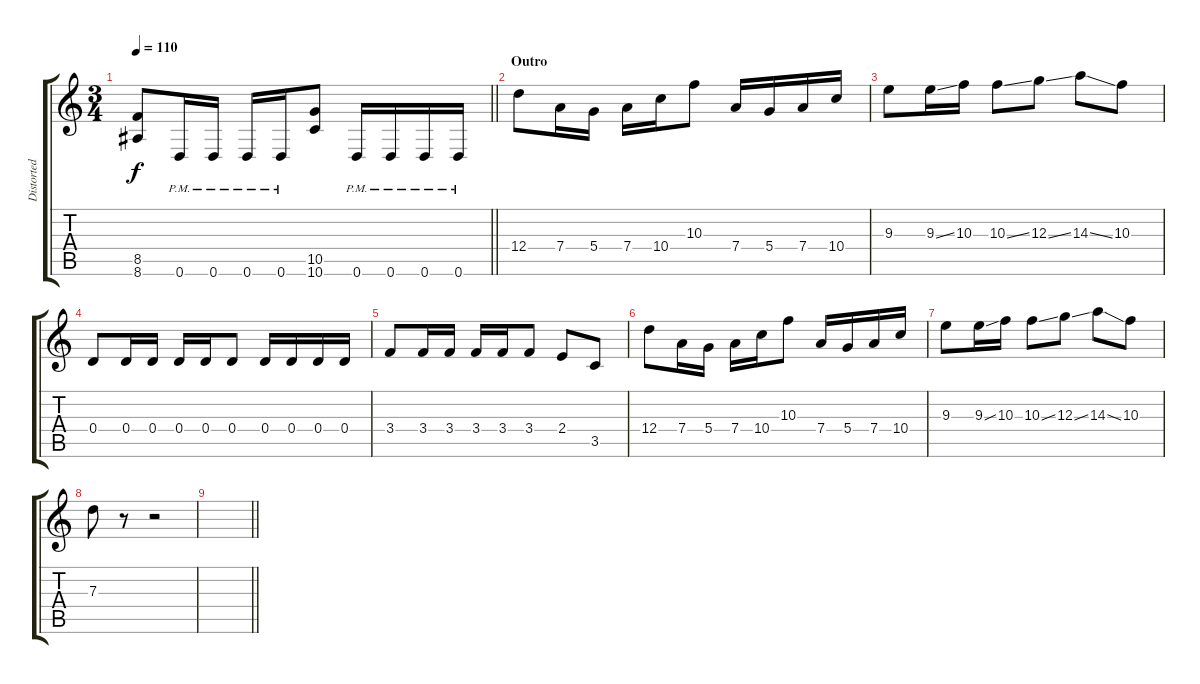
\track ("Distorted Lead" "Distorted ") {instrument distortionguitar}
\staff {score tabs}
\tuning (E4 B3 G3 D3 A2 D2) {hide}
\ts (3 4)
\tempo 110
\clef g2
\barLineRight lightlight
\ks c
(8.5 8.6).8{dy f} 0.6{pm}.16 0.6{pm}.16 0.6{pm}.16 0.6{pm}.16 (10.5 10.6).8 0.6{pm}.16 0.6{pm}.16 0.6{pm}.16 0.6{pm}.16 |
\section ("" "Outro")
12.4.8 7.4.16 5.4.16 7.4.16 10.4.16 10.3.8 7.4.16 5.4.16 7.4.16 10.4.16 |
9.3.8 9.3{ss}.16 10.3.16 10.3{ss}.8 12.3{ss}.8 14.3{ss}.8 10.3.8 |
0.4.8 0.4.16 0.4.16 0.4.16 0.4.16 0.4.8 0.4.16 0.4.16 0.4.16 0.4.16 |
3.4.8 3.4.16 3.4.16 3.4.16 3.4.16 3.4.8 2.4.8 3.5.8 |
12.4.8 7.4.16 5.4.16 7.4.16 10.4.16 10.3.8 7.4.16 5.4.16 7.4.16 10.4.16 |
9.3.8 9.3{ss}.16 10.3.16 10.3{ss}.8 12.3{ss}.8 14.3{ss}.8 10.3.8 |
7.3.8 r.8 r.2 |
\barLineRight lightlight
